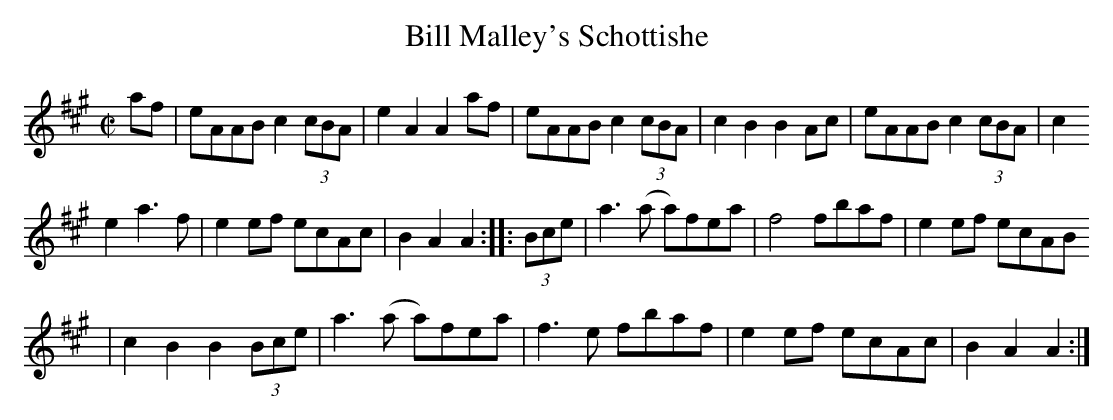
X:1
T:Bill Malley's Schottishe
M:C|
L:1/8
K:A
af|eAAB c2 (3cBA|e2 A2 A2 af|eAAB c2 (3cBA|c2 B2 B2 Ac|eAAB c2 (3cBA |c2
 e2 a3  f|e2 ef ecAc|B2 A2 A2 :|:(3Bce|a3  (a a)fea|f4   fbaf|e2 ef ecAB
|c2 B2 B2 (3Bce |a3  (a a)fea|f3   e fbaf|e2 ef ecAc|B2 A2 A2 :|
